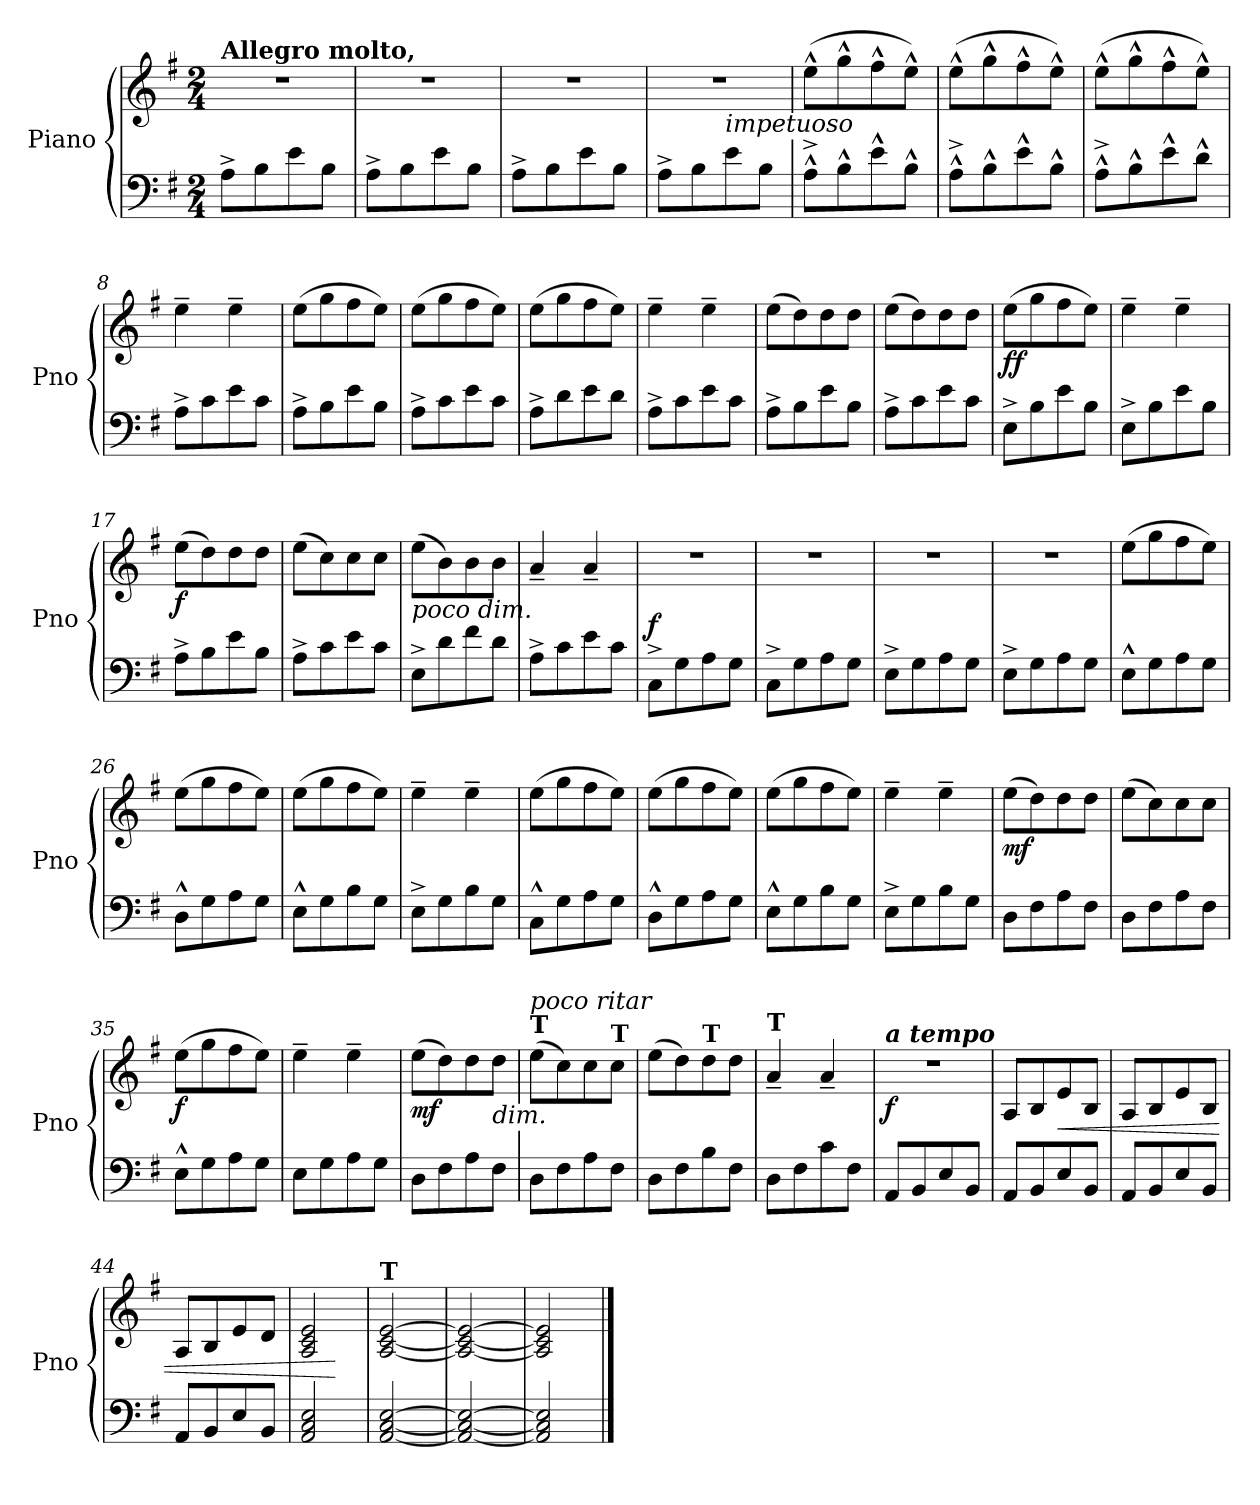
**kern	**kern	**dynam
*part1	*part1	*part1
*staff2	*staff1	*staff1/2
*I"Piano	*	*
*I'Pno	*	*
*clefF4	*clefG2	*
*k[f#]	*k[f#]	*
*M2/4	*M2/4	*
*MM160	*MM160	*
=1	=1	=1
!	!LO:TX:a:B:t=Allegro molto,	!
!	!	!LO:DY:b
!	!	!LO:DY:n=1:b
8A<^\L	2r	f other-dynamics
8B<\	.	.
8e<\	.	.
8B\J	.	.
=2	=2	=2
8A^\L	2r	.
8B\	.	.
8e\	.	.
8B\J	.	.
=3	=3	=3
8A^\L	2r	.
8B\	.	.
8e\	.	.
8B\J	.	.
=4	=4	=4
8A^\L	2r	.
8B\	.	.
!LO:TX:a:i:t=impetuoso	!	!
8e\	.	.
8B\J	.	.
=5	=5	=5
8A^^^\L	(>8ee^^\L	.
8B^^\	8gg^^\	.
8e^^\	8ff#^^\	.
8B^^\J	8ee^^\J)	.
=6	=6	=6
8A^^^\L	(>8ee^^\L	.
8B^^\	8gg^^\	.
8e^^\	8ff#^^\	.
8B^^\J	8ee^^\J)	.
=7	=7	=7
8A^^^\L	(>8ee^^\L	.
8B^^\	8gg^^\	.
8e^^\	8ff#^^\	.
8d^^\J	8ee^^\J)	.
!!LO:LB:g=z
=8	=8	=8
8A<^\L	4ee~\	.
8c<\	.	.
8e<\	4ee~\	.
8c\J	.	.
=9	=9	=9
8A^\L	(>8ee\L	.
8B\	8gg\	.
8e\	8ff#\	.
8B\J	8ee\J)	.
=10	=10	=10
8A^\L	(>8ee\L	.
8c\	8gg\	.
8e\	8ff#\	.
8c\J	8ee\J)	.
=11	=11	=11
8A^\L	(>8ee\L	.
8d\	8gg\	.
8e\	8ff#\	.
8d\J	8ee\J)	.
=12	=12	=12
8A^\L	4ee~\	.
8c\	.	.
8e\	4ee~\	.
8c\J	.	.
=13	=13	=13
8A^\L	(>8ee\L	.
8B\	8dd\)	.
8e\	8dd\	.
8B\J	8dd\J	.
=14	=14	=14
8A^\L	(>8ee\L	.
8c\	8dd\)	.
8e\	8dd\	.
8c\J	8dd\J	.
=15	=15	=15
!	!	!LO:DY:b
8E<^\L	(>8ee\L	ff
8B<\	8gg\	.
8e<\	8ff#\	.
8B\J	8ee\J)	.
!!LO:LB:g=z
=16	=16	=16
8E^\L	4ee~\	.
8B\	.	.
8e\	4ee~\	.
8B\J	.	.
=17	=17	=17
!	!	!LO:DY:b
8A<^\L	(>8ee\L	f
8B<\	8dd\)	.
8e\	8dd\	.
8B\J	8dd\J	.
=18	=18	=18
8A^\L	(>8ee\L	.
8c\	8cc\)	.
8e\	8cc\	.
8c\J	8cc\J	.
=19	=19	=19
!	!LO:TX:b:i:t=poco dim.	!
8E<^\L	(>8ee\L	.
8d<\	8b\)	.
8f#<\	8b\	.
8d\J	8b\J	.
=20	=20	=20
8A<^\L	4a~/	.
8c<\	.	.
8e\	4a~/	.
8c\J	.	.
=21	=21	=21
!	!	!LO:DY:a=2
8C^\L	2r	f
8G<\	.	.
8A<\	.	.
8G\J	.	.
=22	=22	=22
8C^\L	2r	.
8G\	.	.
8A\	.	.
8G\J	.	.
!!LO:LB:g=z
=23	=23	=23
8E^\L	2r	.
8G\	.	.
8A\	.	.
8G\J	.	.
=24	=24	=24
8E^\L	2r	.
8G\	.	.
8A\	.	.
8G\J	.	.
=25	=25	=25
8E<^^\L	(>8ee\L	.
8G\	8gg\	.
8A\	8ff#\	.
8G\J	8ee\J)	.
=26	=26	=26
8D<^^\L	(>8ee\L	.
8G<\	8gg\	.
8A\	8ff#\	.
8G\J	8ee\J)	.
=27	=27	=27
8E<^^\L	(>8ee\L	.
8G<\	8gg\	.
8B\	8ff#\	.
8G\J	8ee\J)	.
=28	=28	=28
8E^\L	4ee~\	.
8G\	.	.
8B\	4ee~\	.
8G\J	.	.
=29	=29	=29
8C<^^\L	(>8ee\L	.
8G<\	8gg\	.
8A\	8ff#\	.
8G\J	8ee\J)	.
=30	=30	=30
8D<^^\L	(>8ee\L	.
8G<\	8gg\	.
8A\	8ff#\	.
8G\J	8ee\J)	.
!!LO:LB:g=z
=31	=31	=31
8E<^^\L	(>8ee\L	.
8G\	8gg\	.
8B\	8ff#\	.
8G\J	8ee\J)	.
=32	=32	=32
8E^\L	4ee~\	.
8G\	.	.
8B\	4ee~\	.
8G\J	.	.
=33	=33	=33
!	!	!LO:DY:b
8D<\L	(>8ee\L	mf
8F#<\	8dd\)	.
8A\	8dd\	.
8F#\J	8dd\J	.
=34	=34	=34
8D\L	(>8ee\L	.
8F#\	8cc\)	.
8A\	8cc\	.
8F#\J	8cc\J	.
=35	=35	=35
!	!	!LO:DY:b
8E<^^\L	(>8ee\L	f
8G<\	8gg\	.
8A\	8ff#\	.
8G\J	8ee\J)	.
=36	=36	=36
8E\L	4ee~\	.
8G\	.	.
8A\	4ee~\	.
8G\J	.	.
=37	=37	=37
!	!	!LO:DY:b
8D<\L	(>8ee\L	mf
8F#<\	8dd\)	.
8A\	8dd\	.
!	!LO:TX:b:i:t=dim.	!
8F#\J	8dd\J	.
=38	=38	=38
!	!LO:TX:a:B:t=T	!
!	!LO:TX:a:i:t=poco ritar	!
8D\L	(>8ee\L	.
8F#\	8cc\)	.
8A\	8cc\	.
!	!LO:TX:a:B:t=T	!
8F#\J	8cc\J	.
!!LO:LB:g=z
=39	=39	=39
8D<\L	(>8ee\L	.
8F#<\	8dd\)	.
!	!LO:TX:a:B:t=T	!
8B<\	8dd\	.
8F#\J	8dd\J	.
=40	=40	=40
!	!LO:TX:a:B:t=T	!
8D<\L	4a~/	.
8F#<\	.	.
8c<\	4a~/	.
8F#\J	.	.
=41	=41	=41
!	!LO:TX:a:Bi:t=a tempo	!
!	!	!LO:DY:b
8AA/L	2r	f
8BB/	.	.
8E/	.	.
8BB/J	.	.
=42	=42	=42
8AA</L	8A/L	.
8BB/	8B/	.
!	!	!LO:HP:b
8E/	8e/	<
8BB/J	8B/J	.
=43	=43	=43
8AA/L	8A/L	.
8BB/	8B/	.
8E/	8e/	.
8BB/J	8B/J	.
=44	=44	=44
8AA/L	8A/L	.
8BB/	8B/	.
8E/	8e/	.
8BB/J	8d/J	.
=45	=45	=45
2AA/ 2C/ 2E/	2A/ 2c/ 2e/	.
.	.	[
=46	=46	=46
!	!LO:TX:a:B:t=T	!
!	!	!LO:DY:b
[2AA/ [2C/ [2E/	[2A/ [2c/ [2e/	other-dynamics
=47	=47	=47
2AA/_ 2C/_ 2E/_	2A/_ 2c/_ 2e/_	.
=48	=48	=48
2AA/] 2C/] 2E/]	2A/] 2c/] 2e/]	.
==	==	==
*-	*-	*-
